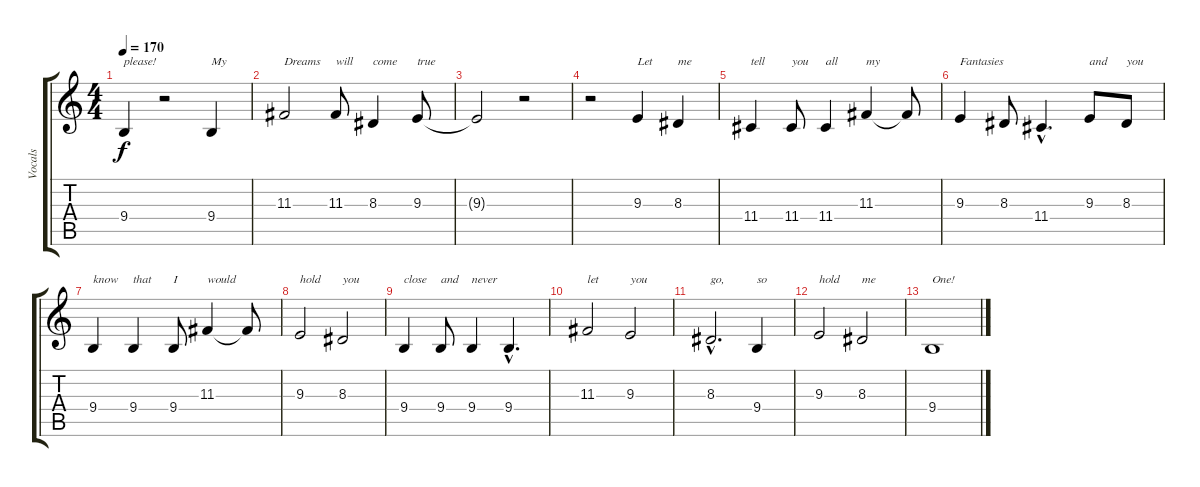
\track ("Vocals" "Vocals") {instrument lead6voice}
\staff {score tabs}
\tuning (E4 B3 G3 D3 A2 E2) {hide}
\ts (4 4)
\tempo 170
\clef g2
\ks c
9.4.4{txt "please!" dy f} r.2 9.4.4{txt "My"} |
11.3.2{txt "Dreams"} 11.3.8{txt "will"} 8.3.4{txt "come"} 9.3.8{txt "true"} |
9.3{t}.2 r.2 |
r.2 9.3.4{txt "Let"} 8.3.4{txt "me"} |
11.4.4{txt "tell"} 11.4.8{txt "you"} 11.4.4{txt "all"} 11.3.4{txt "my"} 11.3{t}.8 |
9.3.4{txt "Fantasies"} 8.3.8 11.4{hac}.4{d} 9.3.8{txt "and"} 8.3.8{txt "you"} |
9.4.4{txt "know"} 9.4.4{txt "that"} 9.4.8{txt "I"} 11.3.4{txt "would"} 11.3{t}.8 |
9.3.2{txt "hold"} 8.3.2{txt "you"} |
9.4.4{txt "close"} 9.4.8{txt "and"} 9.4.4{txt "never"} 9.4{hac}.4{d} |
11.3.2{txt "let"} 9.3.2{txt "you"} |
8.3{hac}.2{d txt "go,"} 9.4.4{txt "so"} |
9.3.2{txt "hold"} 8.3.2{txt "me"} |
9.4.1{txt "One!"}
